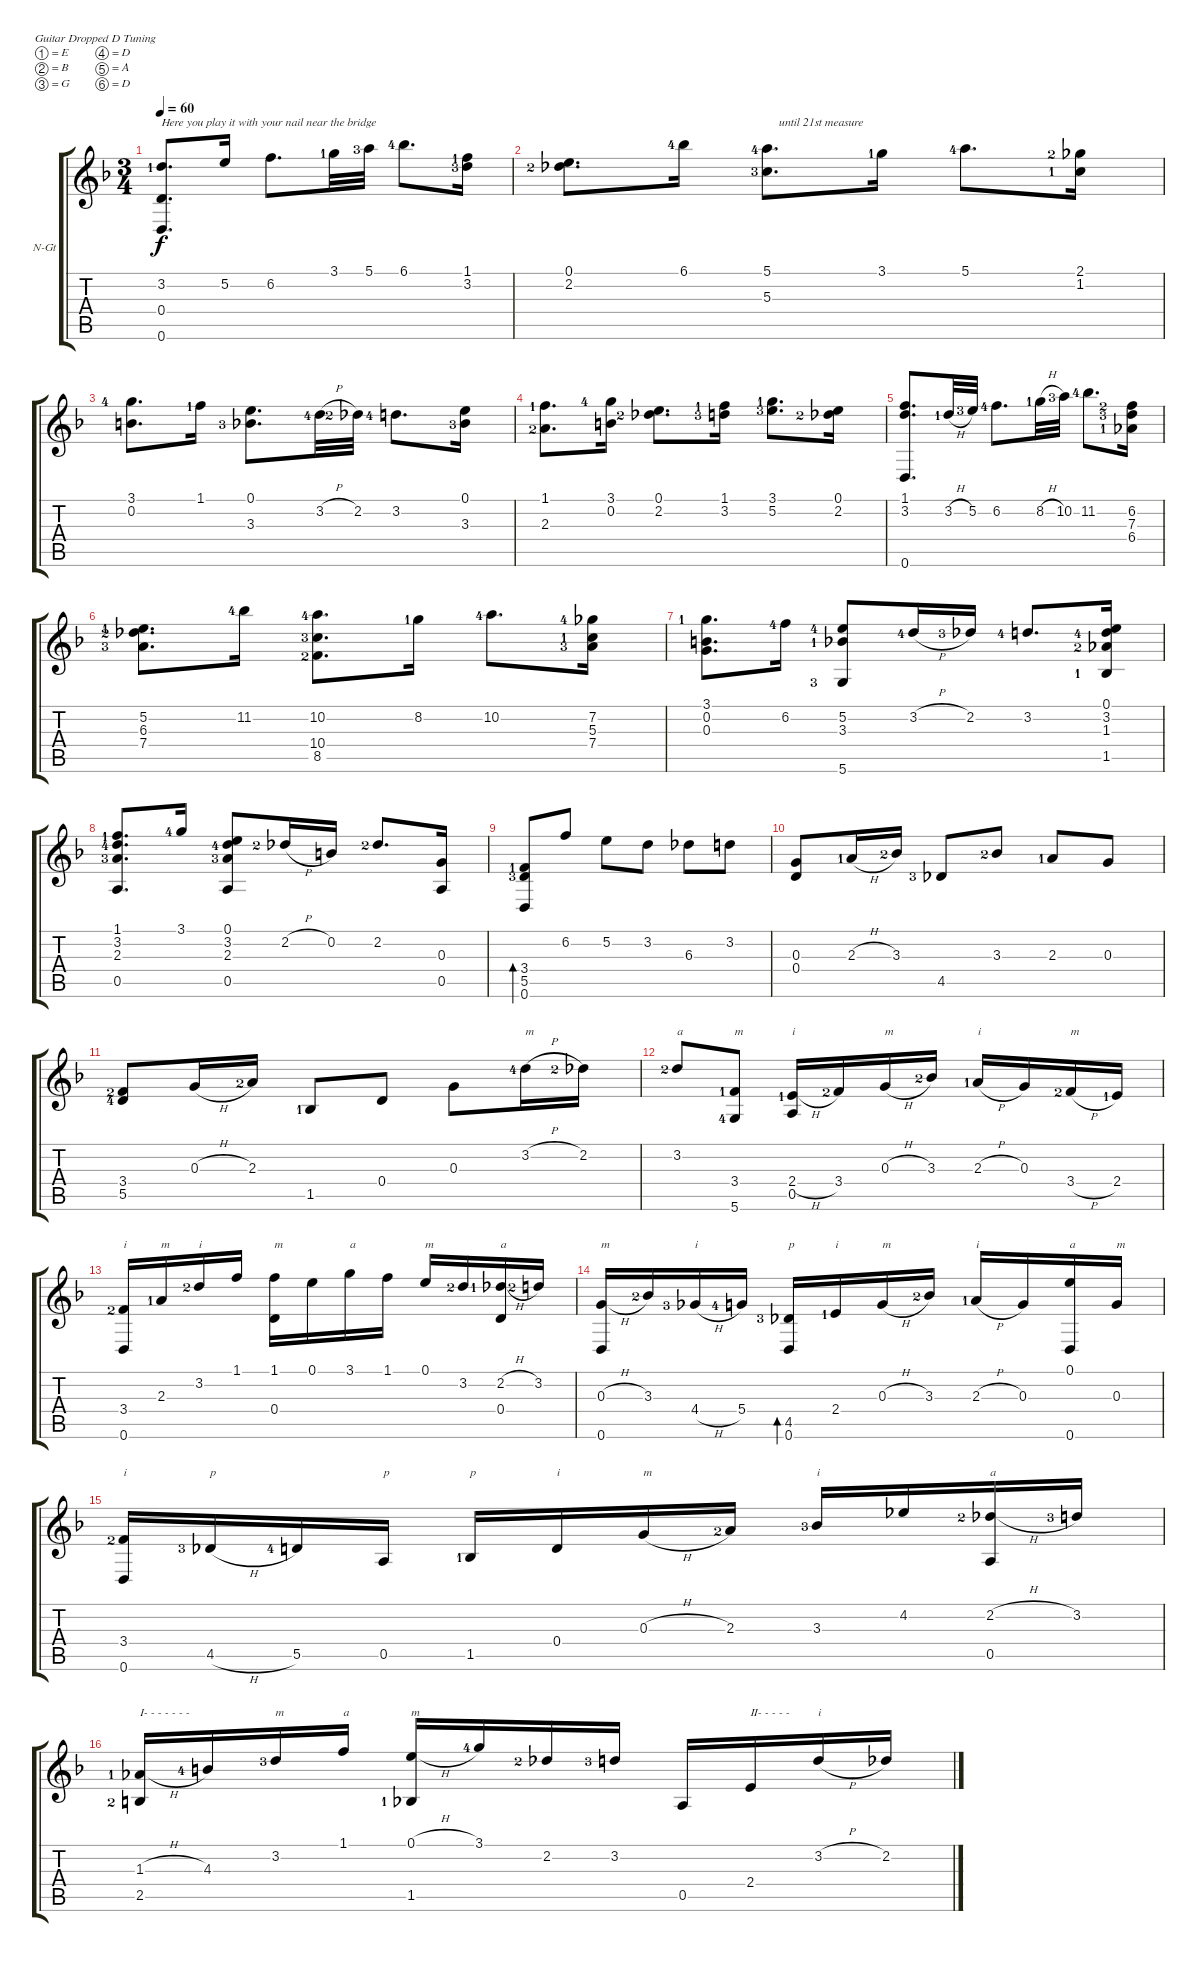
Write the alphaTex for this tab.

\bracketExtendMode groupsimilarinstruments
\firstSystemTrackNameOrientation horizontal
\otherSystemsTrackNameOrientation horizontal
\track ("Classical Guitar" "N-Gt") {instrument acousticguitarnylon}
\staff {score tabs}
\tuning (E4 B3 G3 D3 A2 D2)
\ts (3 4)
\tempo 60
\clef g2
\scale
0.541353
\ks dminor
(3.2{lf 2} 0.4 0.6).8{d txt "Here you play it with your nail near the bridge" dy f} 5.2.16 6.2.8{d} 3.1{lf 2}.32 5.1{lf 4}.32 6.1{lf 5}.8{d} (1.1{lf 2} 3.2{lf 4}).16 |
\scale
0.458647 (0.1 2.2{lf 3}).8{d} 6.1{lf 5}.16 (5.1{lf 5} 5.3{lf 4}).8{d txt "    until 21st measure"} 3.1{lf 2}.16 5.1{lf 5}.8{d} (2.1{lf 3} 1.2{lf 2}).16 |
\scale
0.542254 (3.1{lf 5} 0.2).8{d} 1.1{lf 2}.16 (0.1 3.3{lf 4}).8{d} 3.2{h lf 5}.32 2.2{lf 3}.32 3.2{lf 5}.8{d} (0.1 3.3{lf 4}).16 |
\scale
0.457746 (1.1{lf 2} 2.3{lf 3}).8{d} (3.1{lf 5} 0.2).16 (0.1 2.2{lf 3}).8{d} (1.1{lf 2} 3.2{lf 4}).16 (3.1{lf 2} 5.2{lf 4}).8{d} (0.1 2.2{lf 3}).16 |
\scale
0.56582 (1.1 3.2 0.6).8{d} 3.2{h lf 2}.32 5.2{lf 4}.32 6.2{lf 5}.8{d} 8.2{h lf 2}.32 10.2{lf 4}.32 11.2{lf 5}.8{d} (6.2{lf 3} 7.3{lf 4} 6.4{lf 2}).16 |
\scale
0.43418 (5.2{lf 2} 6.3{lf 3} 7.4{lf 4}).8{d} 11.2{lf 5}.16 (10.2{lf 5} 10.4{lf 4} 8.5{lf 3}).8{d} 8.2{lf 2}.16 10.2{lf 5}.8{d} (7.2{lf 5} 5.3{lf 2} 7.4{lf 4}).16 |
\scale
0.523918 (3.1{lf 2} 0.2 0.3).8{d} 6.2{lf 5}.16 (5.2{lf 5} 3.3{lf 2} 5.6{lf 4}).8 3.2{h lf 5}.16 2.2{lf 4}.16 3.2{lf 5}.8{d} (0.1 3.2{lf 5} 1.3{lf 3} 1.5{lf 2}).16 |
\scale
0.476082 (1.1{lf 2} 3.2{lf 5} 2.3{lf 4} 0.5).8{d} 3.1{lf 5}.16 (0.1 3.2{lf 5} 2.3{lf 4} 0.5).8 2.2{h lf 3}.16 0.2.16 2.2{lf 3}.8{d} (0.3 0.5).16 |
\scale
0.402145 (3.4{lf 2} 5.5{lf 4} 0.6).8{bd 30} 6.2.8 5.2.8 3.2.8 6.3.8 3.2.8 |
\scale
0.597855 (0.3 0.4).8 2.3{h lf 2}.16 3.3{lf 3}.16 4.5{lf 4}.8 3.3{lf 3}.8 2.3{lf 2}.8 0.3.8 |
\scale
0.521277 (3.4{lf 3} 5.5{lf 5}).8 0.3{h}.16 2.3{lf 3}.16 1.5{lf 2}.8 0.4.8 0.3.8 3.2{h lf 5}.16{txt "m"} 2.2{lf 3}.16 |
\scale
0.478723 3.2{lf 3}.8{txt "a"} (3.4{lf 2} 5.6{lf 5}).8{txt "m"} (2.4{h lf 2} 0.5).16{txt "i"} 3.4{lf 3}.16 0.3{h}.16{txt "m"} 3.3{lf 3}.16 2.3{h lf 2}.16{txt "i"} 0.3.16 3.4{h lf 3}.16{txt "m"} 2.4{lf 2}.16 |
\scale
0.501548 (3.4{lf 3} 0.6).16{txt "i"} 2.3{lf 2}.16{txt "m"} 3.2{lf 3}.16{txt "i"} 1.1.16 (0.4 1.1).16{txt "m"} 0.1.16 3.1.16{txt "a"} 1.1.16 0.1.16{txt "m"} 3.2{lf 3}.16 (2.2{h lf 2} 0.4).16{txt "a"} 3.2{lf 3}.16 |
\scale
0.498452 (0.3{h} 0.6).16{txt "m"} 3.3{lf 3}.16 4.4{h lf 4}.16{txt "i"} 5.4{lf 5}.16 (4.5{lf 4} 0.6).16{bd 240 txt "p"} 2.4{lf 2}.16{txt "i"} 0.3{h}.16{txt "m"} 3.3{lf 3}.16 2.3{h lf 2}.16{txt "i"} 0.3.16 (0.1 0.6).16{txt "a"} 0.3.16{txt "m"} |
\scale
0.495413 (3.4{lf 3} 0.6).16{txt "i"} 4.5{h lf 4}.16{txt "p"} 5.5{lf 5}.16 0.5.16{txt "p"} 1.5{lf 2}.16{txt "p"} 0.4.16{txt "i"} 0.3{h}.16{txt "m"} 2.3{lf 3}.16 3.3{lf 4}.16{txt "i"} 4.2.16 (2.2{h lf 3} 0.5).16{txt "a"} 3.2{lf 4}.16 |
\scale
0.504587 (1.3{h lf 2} 2.5{lf 3}).16{txt "I- - - - - - -"} 4.3{lf 5}.16 3.2{lf 4}.16{txt "m"} 1.1.16{txt "a"} (0.1{h} 1.5{lf 2}).16{txt "m"} 3.1{lf 5}.16 2.2{lf 3}.16 3.2{lf 4}.16 0.5.16 2.4.16{txt "II- - - - -"} 3.2{h}.16{txt "i"} 2.2.16
